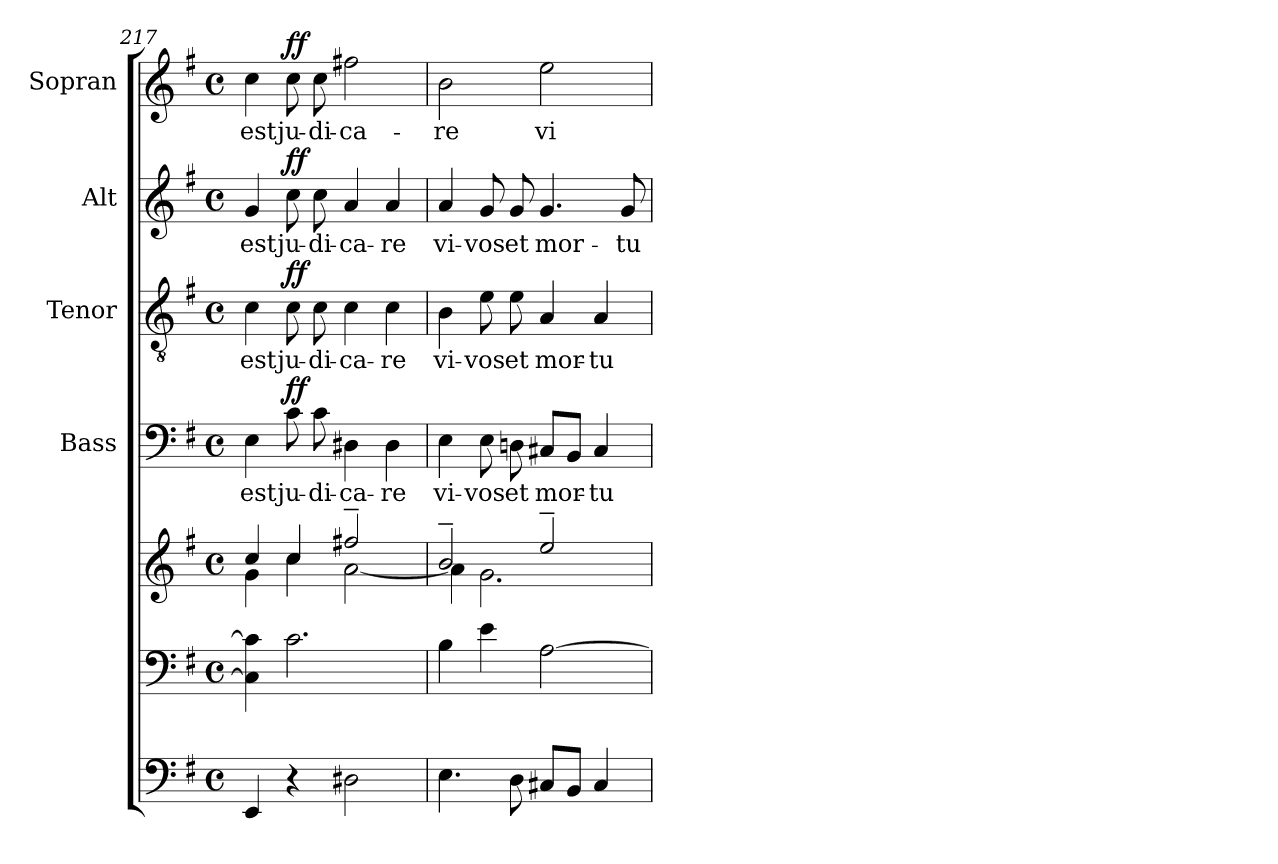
**kern	**kern	**kern	**kern	**text	**dynam	**kern	**text	**dynam	**kern	**text	**dynam	**kern	**text	**dynam
*part6	*part5	*part5	*part4	*part4	*part4	*part3	*part3	*part3	*part2	*part2	*part2	*part1	*part1	*part1
*staff7	*staff6	*staff5	*staff4	*staff4	*staff4	*staff3	*staff3	*staff3	*staff2	*staff2	*staff2	*staff1	*staff1	*staff1
*	*	*	*I"Bass	*	*	*I"Tenor	*	*	*I"Alt	*	*	*I"Sopran	*	*
*	*	*	*I'B.	*	*	*I'T.	*	*	*I'A.	*	*	*I'S.	*	*
*clefF4	*clefF4	*clefG2	*clefF4	*	*	*clefGv2	*	*	*clefG2	*	*	*clefG2	*	*
*ITrd7c12	*	*	*	*	*	*	*	*	*	*	*	*	*	*
*k[f#]	*k[f#]	*k[f#]	*k[f#]	*	*	*k[f#]	*	*	*k[f#]	*	*	*k[f#]	*	*
*G:	*G:	*G:	*G:	*	*	*G:	*	*	*G:	*	*	*G:	*	*
*M4/4	*M4/4	*M4/4	*M4/4	*	*	*M4/4	*	*	*M4/4	*	*	*M4/4	*	*
*met(c)	*met(c)	*met(c)	*met(c)	*	*	*met(c)	*	*	*met(c)	*	*	*met(c)	*	*
=217	=217	=217	=217	=217	=217	=217	=217	=217	=217	=217	=217	=217	=217	=217
*	*	*^	*	*	*	*	*	*	*	*	*	*	*	*
!	!	!	!	!	!LO:LY:b	!	!	!LO:LY:b	!	!	!LO:LY:b	!	!	!LO:LY:b	!
4EEE/	4C\] 4c\]	4cc/	4g\	4E\	est	.	4c\	est	.	4g/	est	.	4cc\	est	.
!	!	!	!	!	!LO:LY:b	!LO:DY:a	!	!LO:LY:b	!LO:DY:a	!	!LO:LY:b	!LO:DY:a	!	!LO:LY:b	!LO:DY:a
4r	2.c\	4cc/	4cc\	8c\	ju-	ff	8c\	ju-	ff	8cc\	ju-	ff	8cc\	ju-	ff
!	!	!	!	!	!LO:LY:b	!	!	!LO:LY:b	!	!	!LO:LY:b	!	!	!LO:LY:b	!
.	.	.	.	8c\	-di-	.	8c\	-di-	.	8cc\	-di-	.	8cc\	-di-	.
!	!	!	!	!	!LO:LY:b	!	!	!LO:LY:b	!	!	!LO:LY:b	!	!	!LO:LY:b	!
2DD#X\	.	2ff#X~>/	[<2a\	4D#X\	-ca-	.	4c\	-ca-	.	4a/	-ca-	.	2ff#X\	-ca-	.
!	!	!	!	!	!LO:LY:b	!	!	!LO:LY:b	!	!	!LO:LY:b	!	!	!	!
.	.	.	.	4D#\	-re	.	4c\	-re	.	4a/	-re	.	.	.	.
!!LO:LB:g=z
=218	=218	=218	=218	=218	=218	=218	=218	=218	=218	=218	=218	=218	=218	=218	=218
!	!	!	!	!	!LO:LY:b	!	!	!LO:LY:b	!	!	!LO:LY:b	!	!	!LO:LY:b	!
4.EE\	4B\	2b~>/	4a\]	4E\	vi-	.	4B\	vi-	.	4a/	vi-	.	2b\	-re	.
!	!	!	!	!	!LO:LY:b	!	!	!LO:LY:b	!	!	!LO:LY:b	!	!	!	!
.	4e\	.	2.g\	8E\	-vos	.	8e\	-vos	.	8g/	-vos	.	.	.	.
!	!	!	!	!	!LO:LY:b	!	!	!LO:LY:b	!	!	!LO:LY:b	!	!	!	!
8DD\	.	.	.	8Dn\	et	.	8e\	et	.	8g/	et	.	.	.	.
!	!	!	!	!	!LO:LY:b	!	!	!LO:LY:b	!	!	!LO:LY:b	!	!	!LO:LY:b	!
8CC#X/L	[2A\	2ee~>/	.	8C#X/L	mor-	.	4A/	mor-	.	4.g/	mor-	.	2ee\	vi-	.
8BBB/J	.	.	.	8BB/J	.	.	.	.	.	.	.	.	.	.	.
!	!	!	!	!	!LO:LY:b	!	!	!LO:LY:b	!	!	!	!	!	!	!
4CC#/	.	.	.	4C#/	-tu-	.	4A/	-tu-	.	.	.	.	.	.	.
!	!	!	!	!	!	!	!	!	!	!	!LO:LY:b	!	!	!	!
.	.	.	.	.	.	.	.	.	.	8g/	-tu-	.	.	.	.
*	*	*v	*v	*	*	*	*	*	*	*	*	*	*	*	*
=	=	=	=	=	=	=	=	=	=	=	=	=	=	=
*-	*-	*-	*-	*-	*-	*-	*-	*-	*-	*-	*-	*-	*-	*-
